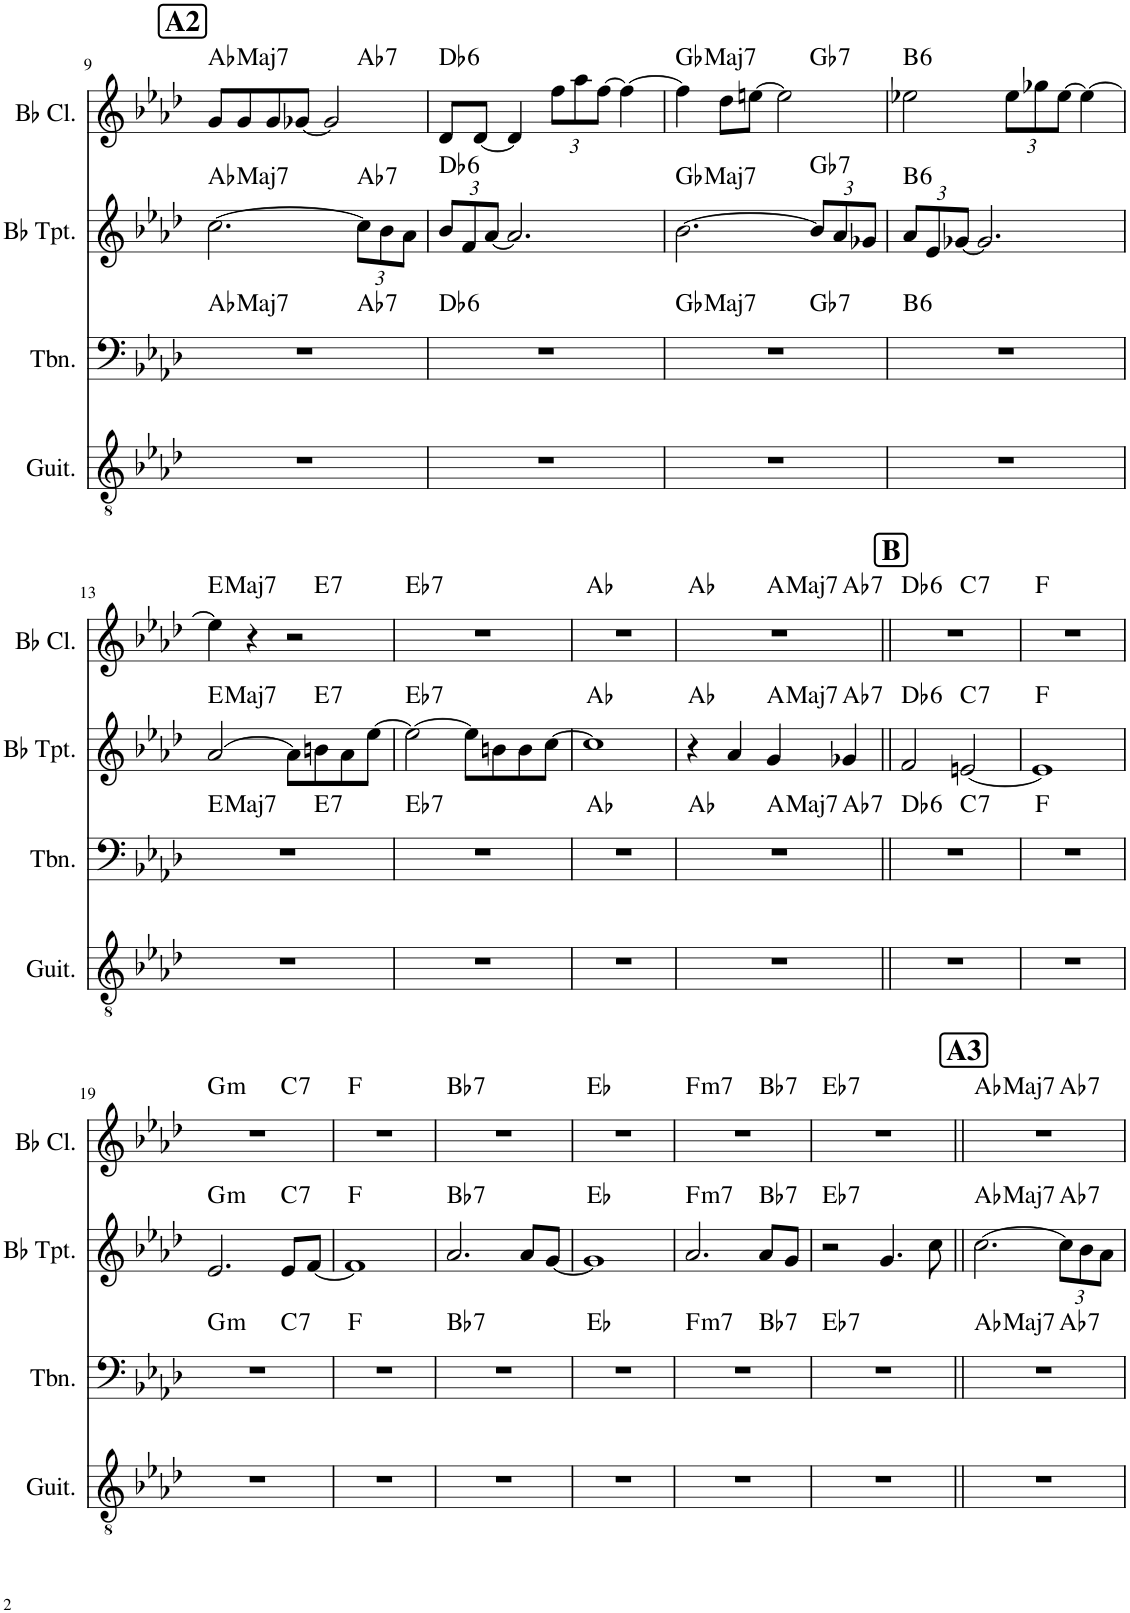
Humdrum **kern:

**kern	**kern	**harte	**kern	**harte	**kern	**harte
*part4	*part3	*part3	*part2	*part2	*part1	*part1
*staff4	*staff3	*	*staff2	*	*staff1	*
*I"Acoustic Guitar	*I"Trombone	*	*I"Bb Trumpet	*	*I"Bb Clarinet	*
*I'Guit.	*I'Tbn.	*	*I'Bb Tpt.	*	*I'Bb Cl.	*
!!LO:PB:g=z
*clefGv2	*clefF4	*	*clefG2	*	*clefG2	*
*	*	*	*ITrd1c2	*	*ITrd1c2	*
*k[b-e-a-d-]	*k[b-e-a-d-]	*	*k[b-e-a-d-]	*	*k[b-e-a-d-]	*
*M4/4	*M4/4	*	*M4/4	*	*M4/4	*
!!LO:REH:place=s1:a:B:cj:fs=14:t=A2
=9	=9	=9	=9	=9	=9	=9
!	!	!LO:H:kt=Maj7	!	!LO:H:kt=Maj7	!	!LO:H:kt=Maj7
*	*^	*	*	*	*^	*
1r	1r	2.ryy	Ab:maj7	[2.cc\	Ab:maj7	8g/L	2.ryy	Ab:maj7
.	.	.	.	.	.	8g/	.	.
.	.	.	.	.	.	8g/	.	.
.	.	.	.	.	.	[8g-X/J	.	.
.	.	.	.	.	.	2g-/]	.	.
*	*	*	*	*Xbrackettup	*	*	*	*
!	!	!	!LO:H:kt=7	!	!LO:H:kt=7	!	!	!LO:H:kt=7
.	.	4ryy	Ab:7	12cc\L]	Ab:7	.	4ryy	Ab:7
.	.	.	.	12b-\	.	.	.	.
.	.	.	.	12a-\J	.	.	.	.
=10	=10	=10	=10	=10	=10	=10	=10	=10
!	!	!	!LO:H:kt=6	!	!LO:H:kt=6	!	!	!LO:H:kt=6
*	*v	*v	*	*	*	*v	*v	*
1r	1r	Db:maj6	12b-/L	Db:maj6	8d-/L	Db:maj6
.	.	.	12f/	.	.	.
.	.	.	.	.	[8d-/J	.
.	.	.	[12a-/J	.	.	.
.	.	.	2.a-/]	.	4d-/]	.
*	*	*	*	*	*Xbrackettup	*
.	.	.	.	.	12ff\L	.
.	.	.	.	.	12aa-\	.
.	.	.	.	.	[12ff\J	.
.	.	.	.	.	4ff\_	.
=11	=11	=11	=11	=11	=11	=11
!	!	!LO:H:kt=Maj7	!	!LO:H:kt=Maj7	!	!LO:H:kt=Maj7
*	*^	*	*	*	*^	*
1r	1r	2.ryy	Gb:maj7	[2.b-\	Gb:maj7	4ff\]	2.ryy	Gb:maj7
.	.	.	.	.	.	8dd-\L	.	.
.	.	.	.	.	.	[8een\J	.	.
.	.	.	.	.	.	2ee\]	.	.
!	!	!	!LO:H:kt=7	!	!LO:H:kt=7	!	!	!LO:H:kt=7
.	.	4ryy	Gb:7	12b-/L]	Gb:7	.	4ryy	Gb:7
.	.	.	.	12a-/	.	.	.	.
.	.	.	.	12g-X/J	.	.	.	.
=12	=12	=12	=12	=12	=12	=12	=12	=12
!	!	!	!LO:H:kt=6	!	!LO:H:kt=6	!	!	!LO:H:kt=6
*	*v	*v	*	*	*	*v	*v	*
1r	1r	B:maj6	12a-/L	B:maj6	2ee-X\	B:maj6
.	.	.	12e-/	.	.	.
.	.	.	[12g-X/J	.	.	.
.	.	.	2.g-/]	.	.	.
.	.	.	.	.	12ee-\L	.
.	.	.	.	.	12gg-X\	.
.	.	.	.	.	[12ee-\J	.
.	.	.	.	.	4ee-\_	.
!!LO:LB:g=z
=13	=13	=13	=13	=13	=13	=13
!	!	!LO:H:kt=Maj7	!	!LO:H:kt=Maj7	!	!LO:H:kt=Maj7
*	*^	*	*	*	*^	*
1r	1r	2ryy	E:maj7	[2a-/	E:maj7	4ee-\]	2ryy	E:maj7
.	.	.	.	.	.	4r	.	.
.	.	8ryy	.	8a-\L]	.	2r	8ryy	.
!	!	!	!LO:H:kt=7	!	!LO:H:kt=7	!	!	!LO:H:kt=7
.	.	4.ryy	E:7	8bn\	E:7	.	4.ryy	E:7
.	.	.	.	8a-\	.	.	.	.
.	.	.	.	[8ee-\J	.	.	.	.
=14	=14	=14	=14	=14	=14	=14	=14	=14
!	!	!	!LO:H:kt=7	!	!LO:H:kt=7	!	!	!LO:H:kt=7
*	*v	*v	*	*	*	*v	*v	*
1r	1r	Eb:7	2ee-\_	Eb:7	1r	Eb:7
.	.	.	8ee-\L]	.	.	.
.	.	.	8bn\	.	.	.
.	.	.	8b\	.	.	.
.	.	.	[8cc\J	.	.	.
=15	=15	=15	=15	=15	=15	=15
1r	1r	Ab:maj	1cc]	Ab:maj	1r	Ab:maj
=16	=16	=16	=16	=16	=16	=16
*	*^	*	*	*	*^	*
*	*	*^	*	*	*	*	*^	*
1r	1r	2ryy	2.ryy	Ab:maj	4r	Ab:maj	1r	2ryy	2.ryy	Ab:maj
.	.	.	.	.	4a-/	.	.	.	.	.
!	!	!	!	!LO:H:kt=Maj7	!	!LO:H:kt=Maj7	!	!	!	!LO:H:kt=Maj7
.	.	2ryy	.	A:maj7	4g/	A:maj7	.	2ryy	.	A:maj7
!	!	!	!	!LO:H:kt=7	!	!LO:H:kt=7	!	!	!	!LO:H:kt=7
.	.	.	4ryy	Ab:7	4g-X/	Ab:7	.	.	4ryy	Ab:7
!!LO:REH:place=s1:a:B:cj:fs=14:t=B
=17||	=17||	=17||	=17||	=17||	=17||	=17||	=17||	=17||	=17||	=17||
!	!	!	!	!LO:H:kt=6	!	!LO:H:kt=6	!	!	!	!LO:H:kt=6
*	*	*v	*v	*	*	*	*	*v	*v	*
1r	1r	2ryy	Db:maj6	2f/	Db:maj6	1r	2ryy	Db:maj6
!	!	!	!LO:H:kt=7	!	!LO:H:kt=7	!	!	!LO:H:kt=7
.	.	2ryy	C:7	[2en/	C:7	.	2ryy	C:7
*	*v	*v	*	*	*	*v	*v	*
=18	=18	=18	=18	=18	=18	=18
1r	1r	F:maj	1e]	F:maj	1r	F:maj
!!LO:LB:g=z
=19	=19	=19	=19	=19	=19	=19
!	!	!LO:H:kt=m	!	!LO:H:kt=m	!	!LO:H:kt=m
*	*^	*	*	*	*^	*
1r	1r	2.ryy	G:min	2.e-/	G:min	1r	2.ryy	G:min
!	!	!	!LO:H:kt=7	!	!LO:H:kt=7	!	!	!LO:H:kt=7
.	.	4ryy	C:7	8e-/L	C:7	.	4ryy	C:7
.	.	.	.	[8f/J	.	.	.	.
*	*v	*v	*	*	*	*v	*v	*
=20	=20	=20	=20	=20	=20	=20
1r	1r	F:maj	1f]	F:maj	1r	F:maj
=21	=21	=21	=21	=21	=21	=21
!	!	!LO:H:kt=7	!	!LO:H:kt=7	!	!LO:H:kt=7
1r	1r	Bb:7	2.a-/	Bb:7	1r	Bb:7
.	.	.	8a-/L	.	.	.
.	.	.	[8g/J	.	.	.
=22	=22	=22	=22	=22	=22	=22
1r	1r	Eb:maj	1g]	Eb:maj	1r	Eb:maj
=23	=23	=23	=23	=23	=23	=23
!	!	!LO:H:kt=m7	!	!LO:H:kt=m7	!	!LO:H:kt=m7
*	*^	*	*	*	*^	*
1r	1r	2.ryy	F:min7	2.a-/	F:min7	1r	2.ryy	F:min7
!	!	!	!LO:H:kt=7	!	!LO:H:kt=7	!	!	!LO:H:kt=7
.	.	4ryy	Bb:7	8a-/L	Bb:7	.	4ryy	Bb:7
.	.	.	.	8g/J	.	.	.	.
=24	=24	=24	=24	=24	=24	=24	=24	=24
!	!	!	!LO:H:kt=7	!	!LO:H:kt=7	!	!	!LO:H:kt=7
*	*v	*v	*	*	*	*v	*v	*
1r	1r	Eb:7	2r	Eb:7	1r	Eb:7
.	.	.	4.g/	.	.	.
.	.	.	8cc\	.	.	.
!!LO:REH:place=s1:a:B:cj:fs=14:t=A3
=25||	=25||	=25||	=25||	=25||	=25||	=25||
!	!	!LO:H:kt=Maj7	!	!LO:H:kt=Maj7	!	!LO:H:kt=Maj7
*	*^	*	*	*	*^	*
1r	1r	2.ryy	Ab:maj7	[2.cc\	Ab:maj7	1r	2.ryy	Ab:maj7
!	!	!	!LO:H:kt=7	!	!LO:H:kt=7	!	!	!LO:H:kt=7
.	.	4ryy	Ab:7	12cc\L]	Ab:7	.	4ryy	Ab:7
.	.	.	.	12b-\	.	.	.	.
.	.	.	.	12a-\J	.	.	.	.
*	*v	*v	*	*	*	*v	*v	*
=	=	=	=	=	=	=
*-	*-	*-	*-	*-	*-	*-
